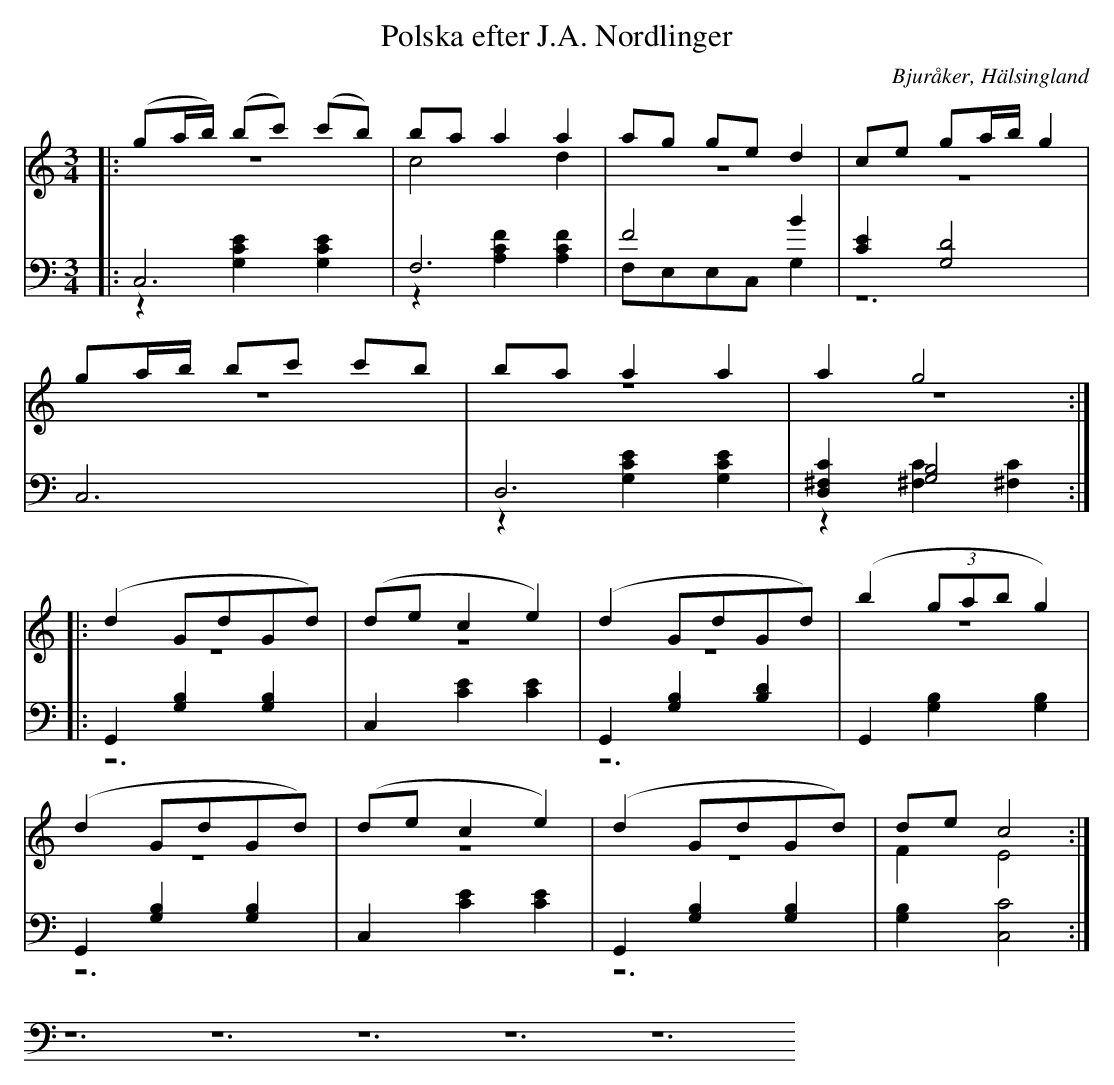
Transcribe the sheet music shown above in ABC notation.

X:1
T: Polska efter J.A. Nordlinger
O: Bjuråker, Hälsingland
M: 3/4
L: 1/8
K: C
V:1
V:2 merge
V:3
V:4 merge
V:1
|:(ga/b/) (bc') (c'b)|ba a2 a2|ag ge d2|ce ga/b/ g2|
ga/b/ bc' c'b|ba a2 a2|a2 g4:|
|:(d2 GdGd) |(de c2 e2)|(d2 GdGd)|(b2 (3gab g2)|
(d2 GdGd)|(de c2 e2)|(d2 GdGd)|de c4:|
V:2
|:z6|c4 d2|z6|z6|
z6|z6|z6:|
|: z6 |z6|z6|z6|
z6|z6|z6|F2 E4:|
V:3 clef=bass
|:C,6 |F,6|F4 B2|[C2E2] [G,4D4]|
C,6|D,6|[D,2^F,2C2] [G,4B,4]:|
|:G,,2 [G,2B,2]  [G,2B,2]|C,2 [C2E2] [C2E2]|G,,2 [G,2B,2]  [B,2D2]|G,,2 [G,2B,2]  [G,2B,2]|
G,,2 [G,2B,2]  [G,2B,2]|C,2 [C2E2] [C2E2]|G,,2 [G,2B,2]  [G,2B,2]|[G,2B,2] [C,4C4]:|
V:4 clef=bass
|:z2 [G,2C2E2] [G,2C2E2]|z2 [A,2C2F2] [A,2C2F2]|F,E,E,C, G,2|z12|
z2 [G,2C2E2] [G,2C2E2]|z2 [^F,2C2] [^F,2C2]|z12:|
|:z12 |z12|z12|z12|
z12|z12|z12|z12:|
